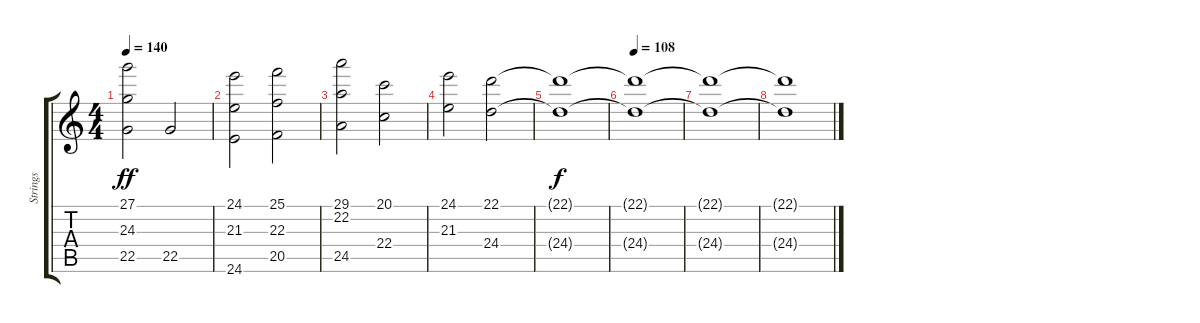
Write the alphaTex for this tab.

\track ("Strings" "Strings") {instrument stringensemble1}
\staff {score tabs}
\tuning (E4 B3 G3 D3 A2 E2) {hide}
\ts (4 4)
\tempo 140
\clef g2
\ks c
(27.1 24.3 22.5).2{dy ff} 22.5.2 |
(24.1 21.3 24.6).2 (25.1 22.3 20.5).2 |
(29.1 22.2 24.5).2 (20.1 22.4).2 |
(24.1 21.3).2 (22.1 24.4).2 |
(22.1{t} 24.4{t}).1{dy f} |
\tempo 108
(22.1{t} 24.4{t}).1{volume 4} |
(22.1{t} 24.4{t}).1 |
(22.1{t} 24.4{t}).1{volume 0}
